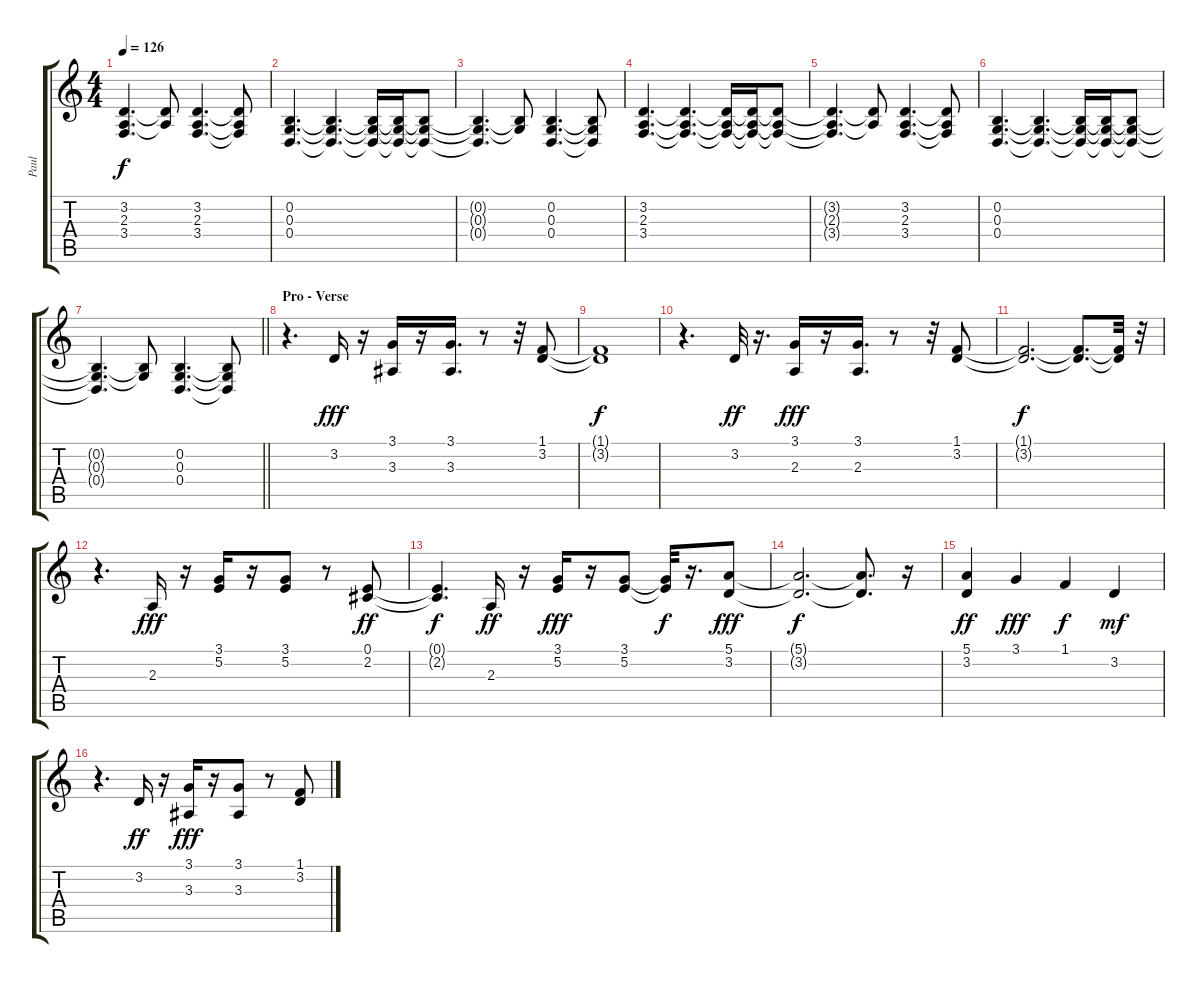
\track ("Paul" "Paul") {instrument brightacousticpiano}
\staff {score tabs}
\tuning (E4 B3 G3 D3 A2 E2) {hide}
\ts (4 4)
\tempo 126
\clef g2
\ks c
(3.2{t} 2.3{t} 3.4{t}).4{d dy f} (3.2{t} 2.3{t}).8 (3.2 2.3 3.4).4{d} (3.2{t} 2.3{t} 3.4{t}).8 |
(0.2 0.3 0.4).4{d} (0.2{t} 0.3{t} 0.4{t}).4{d} (0.2{t} 0.3{t} 0.4{t}).16 (0.2{t} 0.3{t} 0.4{t}).16 (0.2{t} 0.3{t} 0.4{t}).8 |
(0.2{t} 0.3{t} 0.4{t}).4{d} (0.2{t} 0.3{t}).8 (0.2 0.3 0.4).4{d} (0.2{t} 0.3{t} 0.4{t}).8 |
(3.2 2.3 3.4).4{d} (3.2{t} 2.3{t} 3.4{t}).4{d} (3.2{t} 2.3{t} 3.4{t}).16 (3.2{t} 2.3{t} 3.4{t}).16 (3.2{t} 2.3{t} 3.4{t}).8 |
(3.2{t} 2.3{t} 3.4{t}).4{d} (3.2{t} 2.3{t}).8 (3.2 2.3 3.4).4{d} (3.2{t} 2.3{t} 3.4{t}).8 |
(0.2 0.3 0.4).4{d} (0.2{t} 0.3{t} 0.4{t}).4{d} (0.2{t} 0.3{t} 0.4{t}).16 (0.2{t} 0.3{t} 0.4{t}).16 (0.2{t} 0.3{t} 0.4{t}).8 |
\barLineRight lightlight
(0.2{t} 0.3{t} 0.4{t}).4{d} (0.2{t} 0.3{t}).8 (0.2 0.3 0.4).4{d} (0.2{t} 0.3{t} 0.4{t}).8 |
\section ("" "Pro - Verse")
r.4{d} 3.2.16{dy fff} r.16 (3.1 3.3).16 r.16 (3.1 3.3).16{d} r.8 r.32 (1.1 3.2).8 |
(1.1{t} 3.2{t}).1{dy f} |
r.4{d} 3.2.32{dy ff} r.16{d} (3.1 2.3).16{dy fff} r.16 (3.1 2.3).16{d} r.8 r.32 (1.1 3.2).8 |
(1.1{t} 3.2{t}).2{d dy f} (1.1{t} 3.2{t}).8{d} (1.1{t} 3.2{t}).32 r.32 |
r.4{d} 2.3.16{dy fff} r.16 (3.1 5.2).16 r.16 (3.1 5.2).8 r.8 (0.1 2.2).8{dy ff} |
(0.1{t} 2.2{t}).4{d dy f} 2.3.16{dy ff} r.16 (3.1 5.2).16{dy fff} r.16 (3.1 5.2).8 (3.1{t} 5.2{t}).32{dy f} r.16{d} (5.1 3.2).8{dy fff} |
(5.1{t} 3.2{t}).2{d dy f} (5.1{t} 3.2{t}).8{d} r.16 |
(5.1 3.2).4{dy ff} 3.1.4{dy fff} 1.1.4{dy f} 3.2.4{dy mf} |
r.4{d} 3.2.16{dy ff} r.16 (3.1 3.3).16{dy fff} r.16 (3.1 3.3).8 r.8 (1.1 3.2).8
